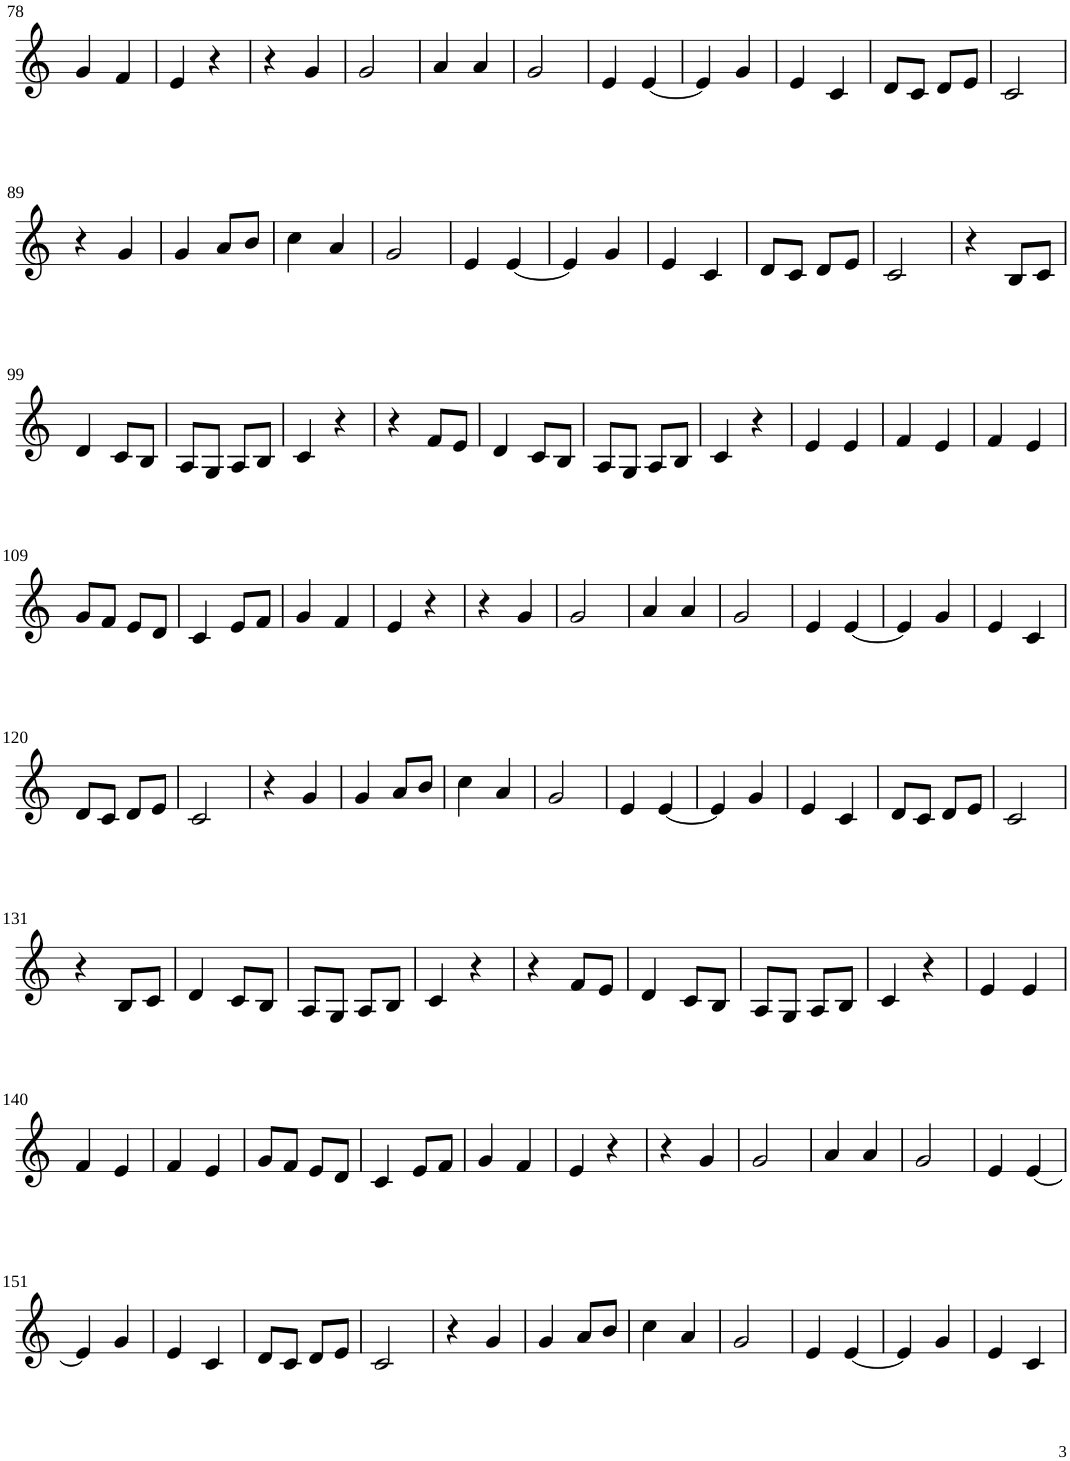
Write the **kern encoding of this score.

**kern
*part1
*staff1
*I"Violin
!!LO:PB:g=z
*clefG2
*k[]
*M2/4
=78
4g/
4f/
=79
4e/
4r
=80
4r
4g/
=81
2g/
=82
4a/
4a/
=83
2g/
=84
4e/
[4e/
=85
4e/]
4g/
=86
4e/
4c/
=87
8d/L
8c/J
8d/L
8e/J
=88
2c/
!!LO:LB:g=z
=89
4r
4g/
=90
4g/
8a/L
8b/J
=91
4cc\
4a/
=92
2g/
=93
4e/
[4e/
=94
4e/]
4g/
=95
4e/
4c/
=96
8d/L
8c/J
8d/L
8e/J
=97
2c/
=98
4r
8B/L
8c/J
!!LO:LB:g=z
=99
4d/
8c/L
8B/J
=100
8A/L
8G/J
8A/L
8B/J
=101
4c/
4r
=102
4r
8f/L
8e/J
=103
4d/
8c/L
8B/J
=104
8A/L
8G/J
8A/L
8B/J
=105
4c/
4r
=106
4e/
4e/
=107
4f/
4e/
=108
4f/
4e/
!!LO:LB:g=z
=109
8g/L
8f/J
8e/L
8d/J
=110
4c/
8e/L
8f/J
=111
4g/
4f/
=112
4e/
4r
=113
4r
4g/
=114
2g/
=115
4a/
4a/
=116
2g/
=117
4e/
[4e/
=118
4e/]
4g/
=119
4e/
4c/
!!LO:LB:g=z
=120
8d/L
8c/J
8d/L
8e/J
=121
2c/
=122
4r
4g/
=123
4g/
8a/L
8b/J
=124
4cc\
4a/
=125
2g/
=126
4e/
[4e/
=127
4e/]
4g/
=128
4e/
4c/
=129
8d/L
8c/J
8d/L
8e/J
=130
2c/
!!LO:LB:g=z
=131
4r
8B/L
8c/J
=132
4d/
8c/L
8B/J
=133
8A/L
8G/J
8A/L
8B/J
=134
4c/
4r
=135
4r
8f/L
8e/J
=136
4d/
8c/L
8B/J
=137
8A/L
8G/J
8A/L
8B/J
=138
4c/
4r
=139
4e/
4e/
!!LO:LB:g=z
=140
4f/
4e/
=141
4f/
4e/
=142
8g/L
8f/J
8e/L
8d/J
=143
4c/
8e/L
8f/J
=144
4g/
4f/
=145
4e/
4r
=146
4r
4g/
=147
2g/
=148
4a/
4a/
=149
2g/
=150
4e/
[4e/
!!LO:LB:g=z
=151
4e/]
4g/
=152
4e/
4c/
=153
8d/L
8c/J
8d/L
8e/J
=154
2c/
=155
4r
4g/
=156
4g/
8a/L
8b/J
=157
4cc\
4a/
=158
2g/
=159
4e/
[4e/
=160
4e/]
4g/
=161
4e/
4c/
=
*-
